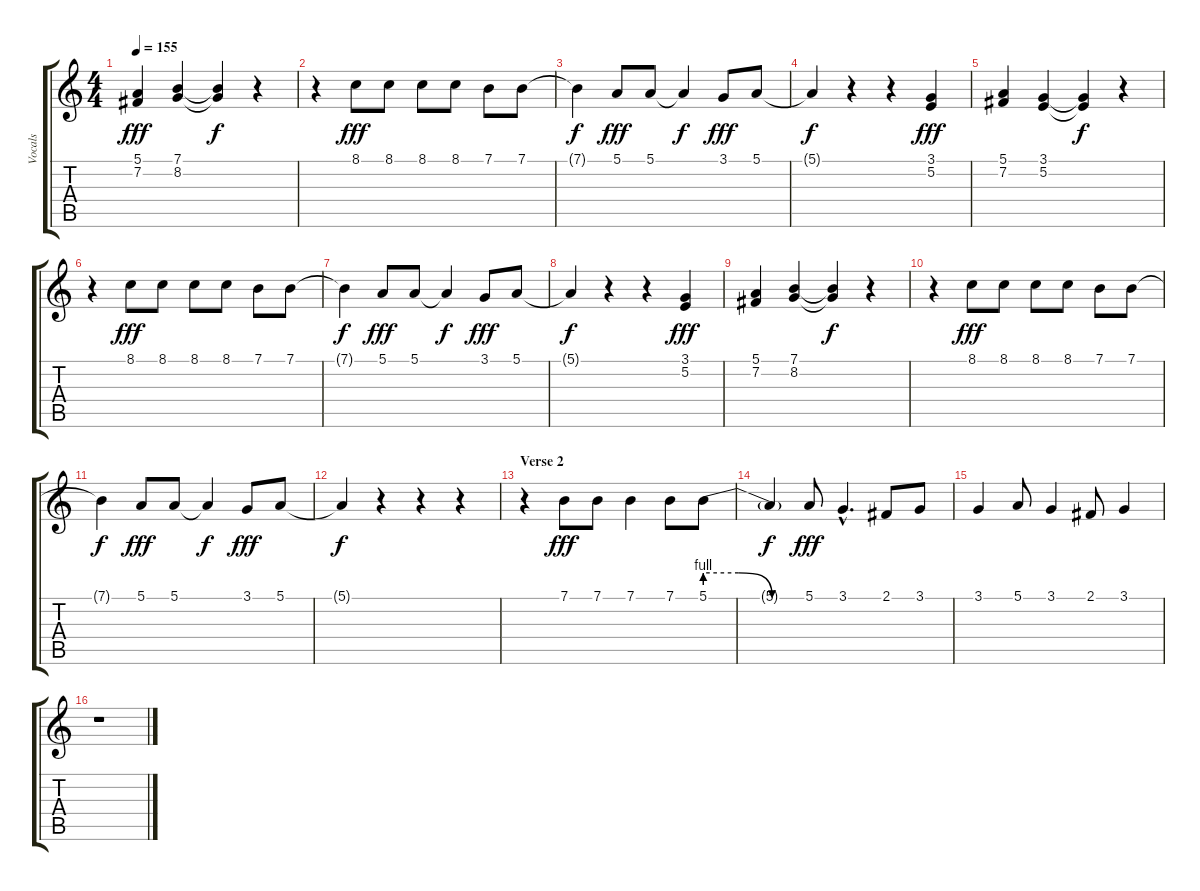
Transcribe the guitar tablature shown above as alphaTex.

\track ("Vocals" "Vocals") {instrument lead8bassandlead}
\staff {score tabs}
\tuning (E4 B3 G3 D3 A2 E2) {hide}
\ts (4 4)
\tempo 155
\clef g2
\ks c
(5.1 7.2).4{dy fff} (7.1 8.2).4 (7.1{t} 8.2{t}).4{dy f} r.4 |
r.4 8.1.8{dy fff} 8.1.8 8.1.8 8.1.8 7.1.8 7.1.8 |
7.1{t}.4{dy f} 5.1.8{dy fff} 5.1.8 5.1{t}.4{dy f} 3.1.8{dy fff} 5.1.8 |
5.1{t}.4{dy f} r.4 r.4 (3.1 5.2).4{dy fff} |
(5.1 7.2).4 (3.1 5.2).4 (3.1{t} 5.2{t}).4{dy f} r.4 |
r.4 8.1.8{dy fff} 8.1.8 8.1.8 8.1.8 7.1.8 7.1.8 |
7.1{t}.4{dy f} 5.1.8{dy fff} 5.1.8 5.1{t}.4{dy f} 3.1.8{dy fff} 5.1.8 |
5.1{t}.4{dy f} r.4 r.4 (3.1 5.2).4{dy fff} |
(5.1 7.2).4 (7.1 8.2).4 (7.1{t} 8.2{t}).4{dy f} r.4 |
r.4 8.1.8{dy fff} 8.1.8 8.1.8 8.1.8 7.1.8 7.1.8 |
7.1{t}.4{dy f} 5.1.8{dy fff} 5.1.8 5.1{t}.4{dy f} 3.1.8{dy fff} 5.1.8 |
5.1{t}.4{dy f} r.4 r.4 r.4 |
\section ("" "Verse 2")
r.4 7.1.8{dy fff} 7.1.8 7.1.4 7.1.8 5.1{be (custom 0 4 20 4 40 0 60 0)}.8 |
5.1{t}.4{dy f} 5.1.8{dy fff} 3.1{hac}.4{d} 2.1.8 3.1.8 |
3.1.4 5.1.8 3.1.4 2.1.8 3.1.4 |
r.1
